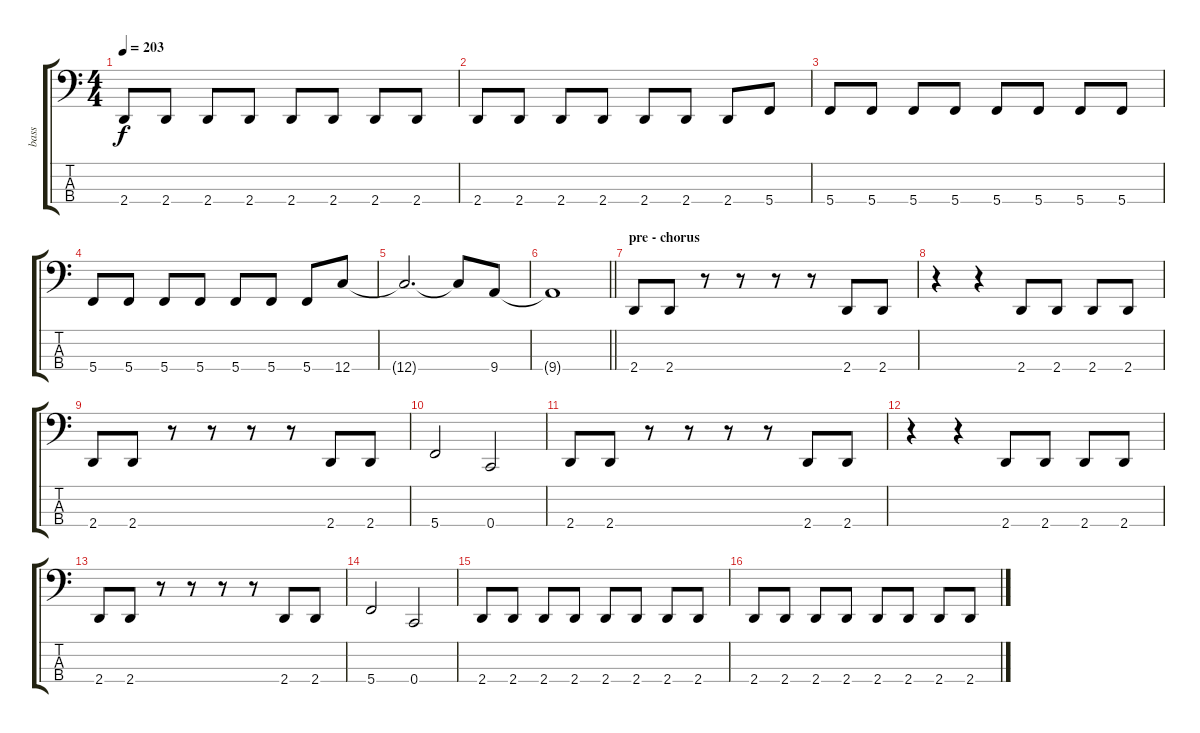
\track ("bass" "bass") {instrument electricbasspick}
\staff {score tabs}
\tuning (F2 C2 G1 C1) {hide}
\ts (4 4)
\tempo 203
\clef f4
\ks c
2.4.8{dy f} 2.4.8 2.4.8 2.4.8 2.4.8 2.4.8 2.4.8 2.4.8 |
2.4.8 2.4.8 2.4.8 2.4.8 2.4.8 2.4.8 2.4.8 5.4.8 |
5.4.8 5.4.8 5.4.8 5.4.8 5.4.8 5.4.8 5.4.8 5.4.8 |
5.4.8 5.4.8 5.4.8 5.4.8 5.4.8 5.4.8 5.4.8 12.4.8 |
12.4{t}.2{d} 12.4{t}.8 9.4.8 |
\barLineRight lightlight
9.4{t}.1 |
\section ("" "pre - chorus")
2.4.8 2.4.8 r.8 r.8 r.8 r.8 2.4.8 2.4.8 |
r.4 r.4 2.4.8 2.4.8 2.4.8 2.4.8 |
2.4.8 2.4.8 r.8 r.8 r.8 r.8 2.4.8 2.4.8 |
5.4.2 0.4.2 |
2.4.8 2.4.8 r.8 r.8 r.8 r.8 2.4.8 2.4.8 |
r.4 r.4 2.4.8 2.4.8 2.4.8 2.4.8 |
2.4.8 2.4.8 r.8 r.8 r.8 r.8 2.4.8 2.4.8 |
5.4.2 0.4.2 |
2.4.8 2.4.8 2.4.8 2.4.8 2.4.8 2.4.8 2.4.8 2.4.8 |
2.4.8 2.4.8 2.4.8 2.4.8 2.4.8 2.4.8 2.4.8 2.4.8
